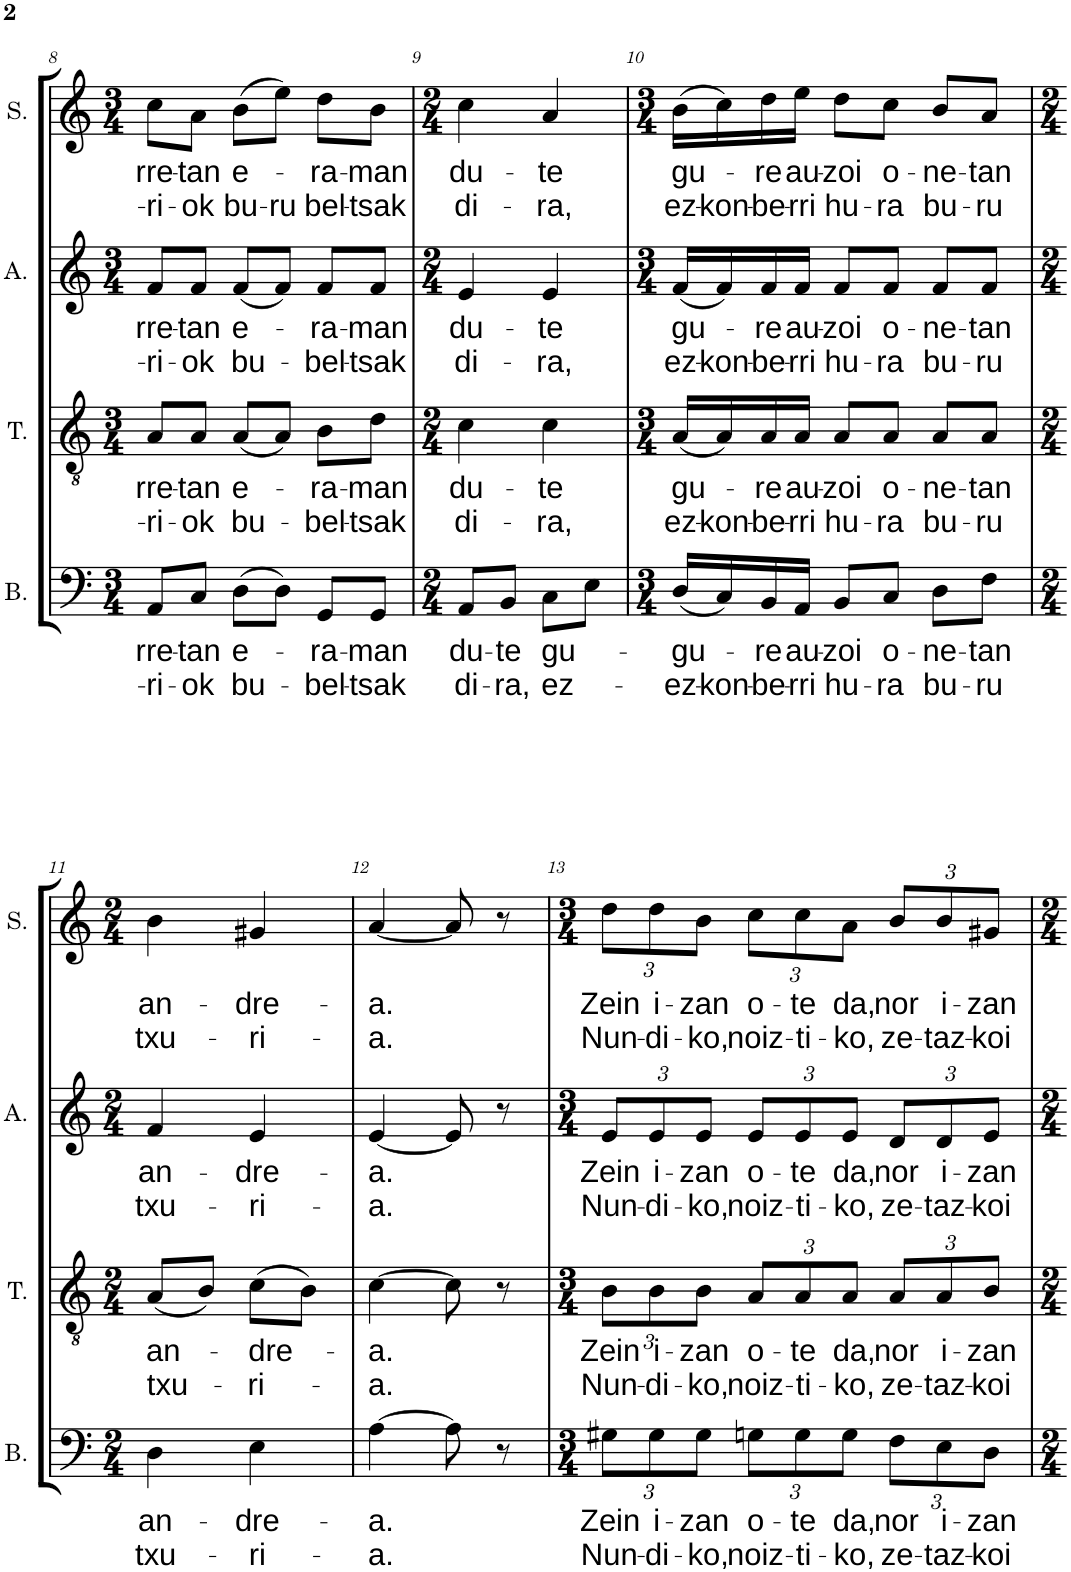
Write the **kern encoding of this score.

**kern	**text	**text	**kern	**text	**text	**kern	**text	**text	**kern	**text	**text
*part4	*part4	*part4	*part3	*part3	*part3	*part2	*part2	*part2	*part1	*part1	*part1
*staff4	*staff4	*staff4	*staff3	*staff3	*staff3	*staff2	*staff2	*staff2	*staff1	*staff1	*staff1
*I"Basse	*	*	*I"Ténor	*	*	*I"Alto	*	*	*I"Soprano	*	*
*I'B.	*	*	*I'T.	*	*	*I'A.	*	*	*I'S.	*	*
!!LO:PB:g=z
*clefF4	*	*	*clefGv2	*	*	*clefG2	*	*	*clefG2	*	*
*k[]	*	*	*k[]	*	*	*k[]	*	*	*k[]	*	*
*M3/4	*	*	*M3/4	*	*	*M3/4	*	*	*M3/4	*	*
=8	=8	=8	=8	=8	=8	=8	=8	=8	=8	=8	=8
!	!LO:LY:b	!LO:LY:b	!	!LO:LY:b	!LO:LY:b	!	!LO:LY:b	!LO:LY:b	!	!LO:LY:b	!LO:LY:b
8AA/L	-rre-	-ri-	8A/L	-rre-	-ri-	8f/L	-rre-	-ri-	8cc\L	-rre-	-ri-
!	!LO:LY:b	!LO:LY:b	!	!LO:LY:b	!LO:LY:b	!	!LO:LY:b	!LO:LY:b	!	!LO:LY:b	!LO:LY:b
8C/J	-tan	-ok	8A/J	-tan	-ok	8f/J	-tan	-ok	8a\J	-tan	-ok
!	!LO:LY:b	!LO:LY:b	!	!LO:LY:b	!LO:LY:b	!	!LO:LY:b	!LO:LY:b	!	!LO:LY:b	!LO:LY:b
(8D\L	e-	bu-	(8A/L	e-	bu-	(8f/L	e-	bu-	(8b\L	e-	bu-
!	!	!	!	!	!	!	!	!	!	!	!LO:LY:b
8D\J)	.	.	8A/J)	.	.	8f/J)	.	.	8ee\J)	.	-ru
!	!LO:LY:b	!LO:LY:b	!	!LO:LY:b	!LO:LY:b	!	!LO:LY:b	!LO:LY:b	!	!LO:LY:b	!LO:LY:b
8GG/L	-ra-	bel-	8B\L	-ra-	bel-	8f/L	-ra-	bel-	8dd\L	-ra-	bel-
!	!LO:LY:b	!LO:LY:b	!	!LO:LY:b	!LO:LY:b	!	!LO:LY:b	!LO:LY:b	!	!LO:LY:b	!LO:LY:b
8GG/J	-man	-tsak	8d\J	-man	-tsak	8f/J	-man	-tsak	8b\J	-man	-tsak
=9	=9	=9	=9	=9	=9	=9	=9	=9	=9	=9	=9
*M2/4	*	*	*M2/4	*	*	*M2/4	*	*	*M2/4	*	*
!	!LO:LY:b	!LO:LY:b	!	!LO:LY:b	!LO:LY:b	!	!LO:LY:b	!LO:LY:b	!	!LO:LY:b	!LO:LY:b
8AA/L	du-	di-	4c\	du-	di-	4e/	du-	di-	4cc\	du-	di-
!	!LO:LY:b	!LO:LY:b	!	!	!	!	!	!	!	!	!
8BB/J	-te	-ra,	.	.	.	.	.	.	.	.	.
!	!LO:LY:b	!LO:LY:b	!	!LO:LY:b	!LO:LY:b	!	!LO:LY:b	!LO:LY:b	!	!LO:LY:b	!LO:LY:b
8C\L	gu-	ez-	4c\	-te	-ra,	4e/	-te	-ra,	4a/	-te	-ra,
8E\J	.	.	.	.	.	.	.	.	.	.	.
=10	=10	=10	=10	=10	=10	=10	=10	=10	=10	=10	=10
*M3/4	*	*	*M3/4	*	*	*M3/4	*	*	*M3/4	*	*
!	!LO:LY:b	!LO:LY:b	!	!LO:LY:b	!LO:LY:b	!	!LO:LY:b	!LO:LY:b	!	!LO:LY:b	!LO:LY:b
(16D/LL	gu-	ez-	(16A/LL	gu-	ez-	(16f/LL	gu-	ez-	(16b\LL	gu-	ez-
!	!	!LO:LY:b	!	!	!LO:LY:b	!	!	!LO:LY:b	!	!	!LO:LY:b
16C/)	.	-kon-	16A/)	.	-kon-	16f/)	.	-kon-	16cc\)	.	-kon-
!	!LO:LY:b	!LO:LY:b	!	!LO:LY:b	!LO:LY:b	!	!LO:LY:b	!LO:LY:b	!	!LO:LY:b	!LO:LY:b
16BB/	-re	-be-	16A/	-re	-be-	16f/	-re	-be-	16dd\	-re	-be-
!	!LO:LY:b	!LO:LY:b	!	!LO:LY:b	!LO:LY:b	!	!LO:LY:b	!LO:LY:b	!	!LO:LY:b	!LO:LY:b
16AA/JJ	au-	-rri	16A/JJ	au-	-rri	16f/JJ	au-	-rri	16ee\JJ	au-	-rri
!	!LO:LY:b	!LO:LY:b	!	!LO:LY:b	!LO:LY:b	!	!LO:LY:b	!LO:LY:b	!	!LO:LY:b	!LO:LY:b
8BB/L	-zoi	hu-	8A/L	-zoi	hu-	8f/L	-zoi	hu-	8dd\L	-zoi	hu-
!	!LO:LY:b	!LO:LY:b	!	!LO:LY:b	!LO:LY:b	!	!LO:LY:b	!LO:LY:b	!	!LO:LY:b	!LO:LY:b
8C/J	o-	-ra	8A/J	o-	-ra	8f/J	o-	-ra	8cc\J	o-	-ra
!	!LO:LY:b	!LO:LY:b	!	!LO:LY:b	!LO:LY:b	!	!LO:LY:b	!LO:LY:b	!	!LO:LY:b	!LO:LY:b
8D\L	-ne-	bu-	8A/L	-ne-	bu-	8f/L	-ne-	bu-	8b/L	-ne-	bu-
!	!LO:LY:b	!LO:LY:b	!	!LO:LY:b	!LO:LY:b	!	!LO:LY:b	!LO:LY:b	!	!LO:LY:b	!LO:LY:b
8F\J	-tan	-ru	8A/J	-tan	-ru	8f/J	-tan	-ru	8a/J	-tan	-ru
!!LO:LB:g=z
=11	=11	=11	=11	=11	=11	=11	=11	=11	=11	=11	=11
*M2/4	*	*	*M2/4	*	*	*M2/4	*	*	*M2/4	*	*
!	!LO:LY:b	!LO:LY:b	!	!LO:LY:b	!LO:LY:b	!	!LO:LY:b	!LO:LY:b	!	!LO:LY:b	!LO:LY:b
4D\	an-	txu-	(8A/L	an-	txu-	4f/	an-	txu-	4b\	an-	txu-
.	.	.	8B/J)	.	.	.	.	.	.	.	.
!	!LO:LY:b	!LO:LY:b	!	!LO:LY:b	!LO:LY:b	!	!LO:LY:b	!LO:LY:b	!	!LO:LY:b	!LO:LY:b
4E\	-dre-	-ri-	(8c\L	-dre-	-ri-	4e/	-dre-	-ri-	4g#X/	-dre-	-ri-
.	.	.	8B\J)	.	.	.	.	.	.	.	.
=12	=12	=12	=12	=12	=12	=12	=12	=12	=12	=12	=12
!	!LO:LY:b	!LO:LY:b	!	!LO:LY:b	!LO:LY:b	!	!LO:LY:b	!LO:LY:b	!	!LO:LY:b	!LO:LY:b
[4A\	-a.	-a.	[4c\	-a.	-a.	[4e/	-a.	-a.	[4a/	-a.	-a.
8A\]	.	.	8c\]	.	.	8e/]	.	.	8a/]	.	.
8r	.	.	8r	.	.	8r	.	.	8r	.	.
=13	=13	=13	=13	=13	=13	=13	=13	=13	=13	=13	=13
*M3/4	*	*	*M3/4	*	*	*M3/4	*	*	*M3/4	*	*
*Xbrackettup	*	*	*	*	*	*	*	*	*	*	*
!	!LO:LY:b	!LO:LY:b	!	!	!	!	!	!	!	!	!
*	*	*	*Xbrackettup	*	*	*	*	*	*	*	*
!	!	!	!	!LO:LY:b	!LO:LY:b	!	!	!	!	!	!
*	*	*	*	*	*	*Xbrackettup	*	*	*	*	*
!	!	!	!	!	!	!	!LO:LY:b	!LO:LY:b	!	!	!
*	*	*	*	*	*	*	*	*	*Xbrackettup	*	*
!	!	!	!	!	!	!	!	!	!	!LO:LY:b	!LO:LY:b
12G#X\L	Zein	Nun-	12B\L	Zein	Nun-	12e/L	Zein	Nun-	12dd\L	Zein	Nun-
!	!LO:LY:b	!LO:LY:b	!	!LO:LY:b	!LO:LY:b	!	!LO:LY:b	!LO:LY:b	!	!LO:LY:b	!LO:LY:b
12G#\	i-	-di-	12B\	i-	-di-	12e/	i-	-di-	12dd\	i-	-di-
!	!LO:LY:b	!LO:LY:b	!	!LO:LY:b	!LO:LY:b	!	!LO:LY:b	!LO:LY:b	!	!LO:LY:b	!LO:LY:b
12G#\J	-zan	-ko,	12B\J	-zan	-ko,	12e/J	-zan	-ko,	12b\J	-zan	-ko,
!	!LO:LY:b	!LO:LY:b	!	!LO:LY:b	!LO:LY:b	!	!LO:LY:b	!LO:LY:b	!	!LO:LY:b	!LO:LY:b
12Gn\L	o-	noiz-	12A/L	o-	noiz-	12e/L	o-	noiz-	12cc\L	o-	noiz-
!	!LO:LY:b	!LO:LY:b	!	!LO:LY:b	!LO:LY:b	!	!LO:LY:b	!LO:LY:b	!	!LO:LY:b	!LO:LY:b
12G\	-te	-ti-	12A/	-te	-ti-	12e/	-te	-ti-	12cc\	-te	-ti-
!	!LO:LY:b	!LO:LY:b	!	!LO:LY:b	!LO:LY:b	!	!LO:LY:b	!LO:LY:b	!	!LO:LY:b	!LO:LY:b
12G\J	da,	-ko,	12A/J	da,	-ko,	12e/J	da,	-ko,	12a\J	da,	-ko,
!	!LO:LY:b	!LO:LY:b	!	!LO:LY:b	!LO:LY:b	!	!LO:LY:b	!LO:LY:b	!	!LO:LY:b	!LO:LY:b
12F\L	nor	ze-	12A/L	nor	ze-	12d/L	nor	ze-	12b/L	nor	ze-
!	!LO:LY:b	!LO:LY:b	!	!LO:LY:b	!LO:LY:b	!	!LO:LY:b	!LO:LY:b	!	!LO:LY:b	!LO:LY:b
12E\	i-	-taz-	12A/	i-	-taz-	12d/	i-	-taz-	12b/	i-	-taz-
!	!LO:LY:b	!LO:LY:b	!	!LO:LY:b	!LO:LY:b	!	!LO:LY:b	!LO:LY:b	!	!LO:LY:b	!LO:LY:b
12D\J	-zan	-koi	12B/J	-zan	-koi	12e/J	-zan	-koi	12g#X/J	-zan	-koi
=	=	=	=	=	=	=	=	=	=	=	=
*-	*-	*-	*-	*-	*-	*-	*-	*-	*-	*-	*-
